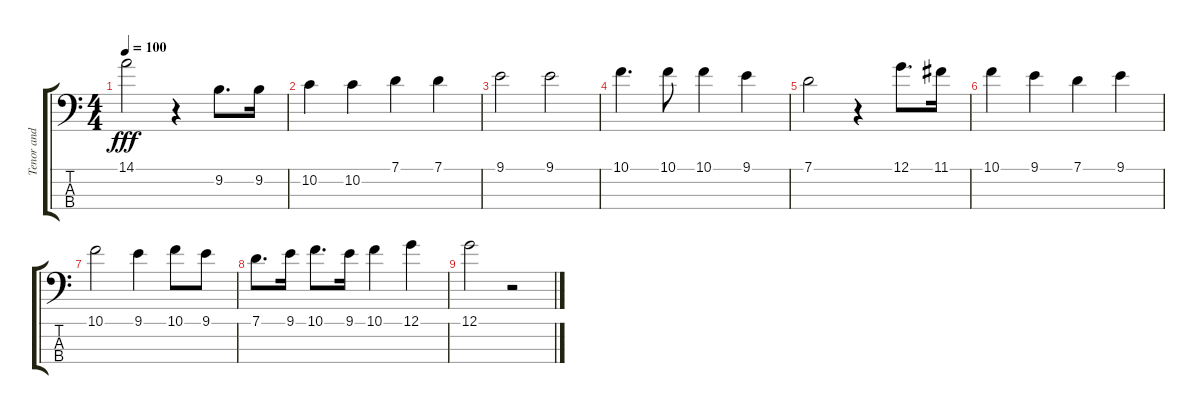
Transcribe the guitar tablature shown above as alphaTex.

\track ("Tenor and Bass" "Tenor and ") {instrument electricbassfinger}
\staff {score tabs}
\tuning (G2 D2 A1 E1) {hide}
\ts (4 4)
\tempo 100
\clef f4
\ks c
14.1.2{dy fff} r.4 9.2.8{d} 9.2.16 |
10.2.4 10.2.4 7.1.4 7.1.4 |
9.1.2 9.1.2 |
10.1.4{d} 10.1.8 10.1.4 9.1.4 |
7.1.2 r.4 12.1.8{d} 11.1.16 |
10.1.4 9.1.4 7.1.4 9.1.4 |
10.1.2 9.1.4 10.1.8 9.1.8 |
7.1.8{d} 9.1.16 10.1.8{d} 9.1.16 10.1.4 12.1.4 |
12.1.2 r.2
